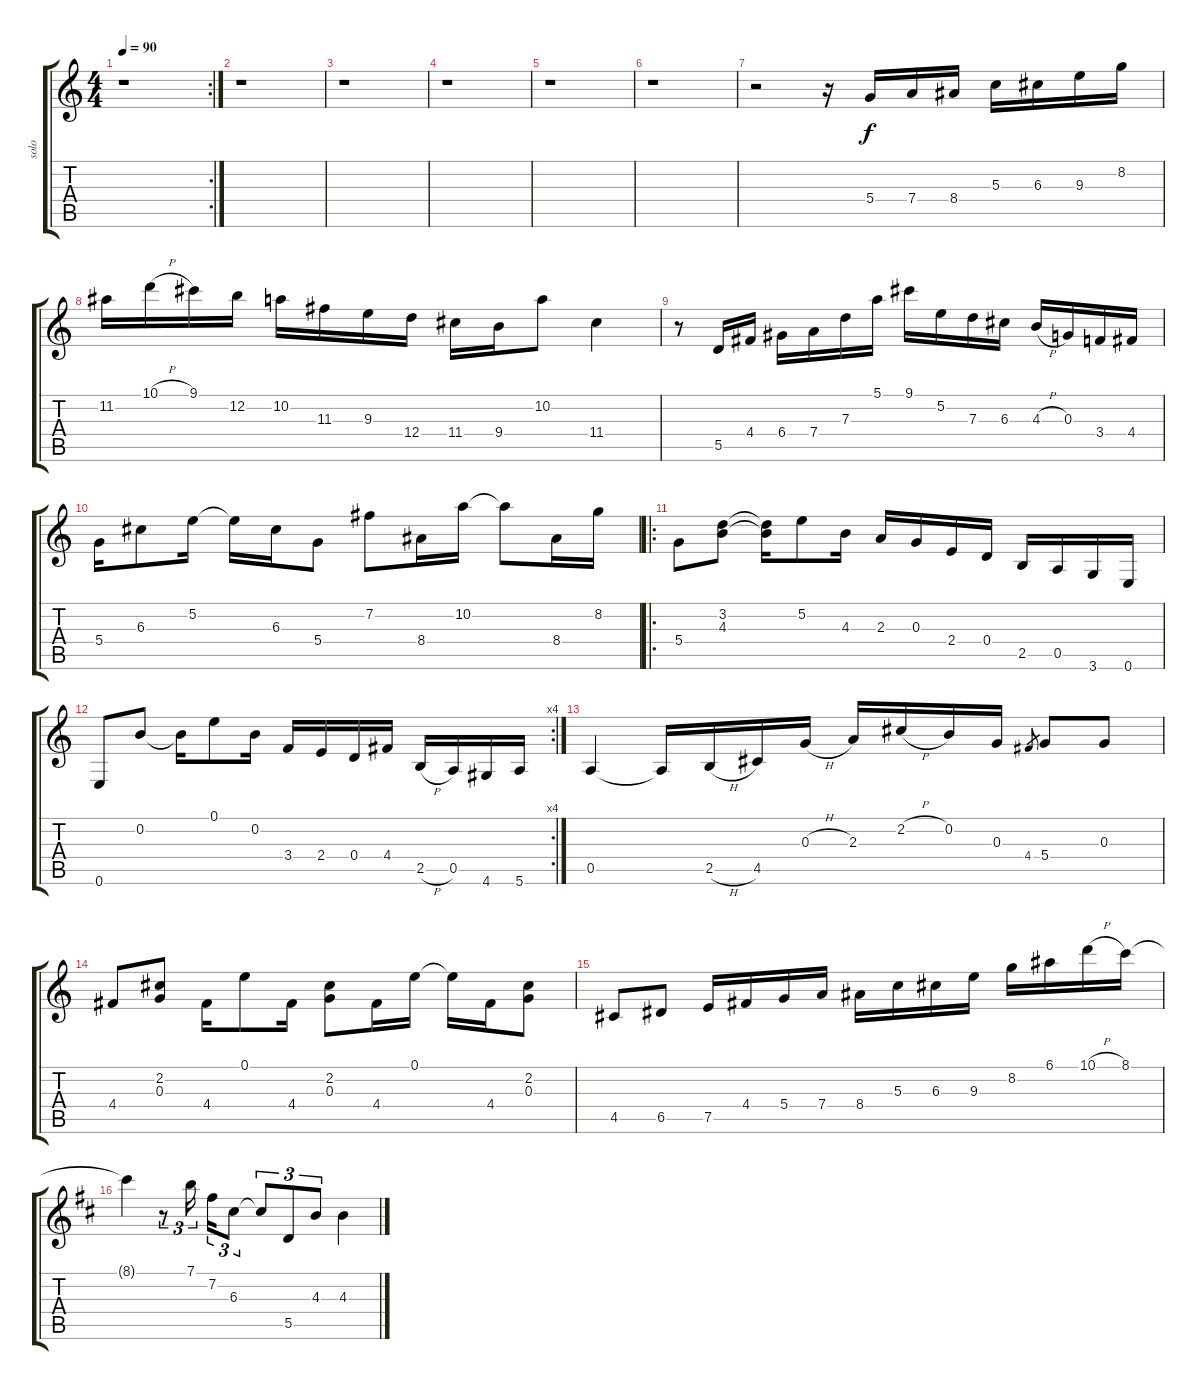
\track ("solo" "solo") {instrument acousticguitarsteel}
\staff {score tabs}
\tuning (E4 B3 G3 D3 A2 E2) {hide}
\rc 2
\ts (4 4)
\tempo 90
\clef g2
\ks c
r.1{dy f} |
r.1 |
r.1 |
r.1 |
r.1 |
r.1 |
r.2 r.16 5.4.16 7.4.16 8.4.16 5.3.16 6.3.16 9.3.16 8.2.16 |
11.2.16 10.1{h}.16 9.1.16 12.2.16 10.2.16 11.3.16 9.3.16 12.4.16 11.4.16 9.4.16 10.2.8 11.4.4 |
r.8 5.5.16 4.4.16 6.4.16 7.4.16 7.3.16 5.1.16 9.1.16 5.2.16 7.3.16 6.3.16 4.3{h}.16 0.3.16 3.4.16 4.4.16 |
5.4.16 6.3.8 5.2.16 5.2{t}.16 6.3.16 5.4.8 7.2.8 8.4.16 10.2.16 10.2{t}.8 8.4.16 8.2.16 |
\ro
5.4.8 (3.2 4.3).8 (3.2{t} 4.3{t}).16 5.2.8 4.3.16 2.3.16 0.3.16 2.4.16 0.4.16 2.5.16 0.5.16 3.6.16 0.6.16 |
\rc 4
0.6.8 0.2.8 0.2{t}.16 0.1.8 0.2.16 3.4.16 2.4.16 0.4.16 4.4.16 2.5{h}.16 0.5.16 4.6.16 5.6.16 |
0.5.4 0.5{t}.16 2.5{h}.16 4.5.16 0.3{h}.16 2.3.16 2.2{h}.16 0.2.16 0.3.16 4.4.8{gr} 5.4.8 0.3.8 |
4.4.8 (2.2 0.3).8 4.4.16 0.1.8 4.4.16 (2.2 0.3).8 4.4.16 0.1.16 0.1{t}.16 4.4.16 (2.2 0.3).8 |
4.5.8 6.5.8 7.5.16 4.4.16 5.4.16 7.4.16 8.4.16 5.3.16 6.3.16 9.3.16 8.2.16 6.1.16 10.1{h}.16 8.1.16 |
\ks bminor
8.1{t}.4 r.8{tu (3 2)} 7.1.16{tu (3 2)} 7.2.16{tu (3 2)} 6.3.8{tu (3 2)} 6.3{t}.8{tu (3 2)} 5.5.8{tu (3 2)} 4.3.8{tu (3 2)} 4.3.4
